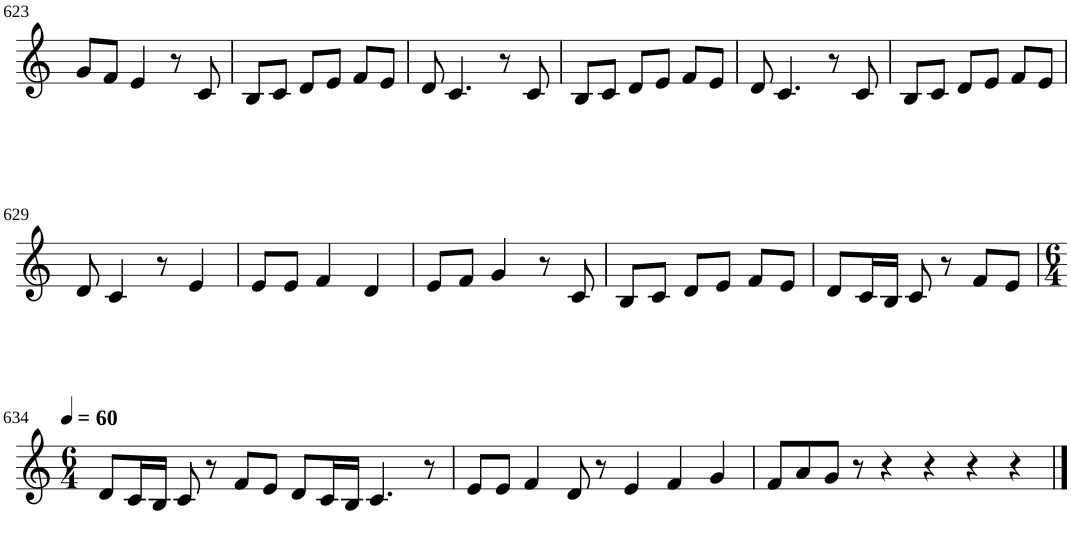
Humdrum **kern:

**kern
*part1
*staff1
*I"Violin
!!LO:PB:g=z
*clefG2
*k[]
*M3/4
=623
8g/L
8f/J
4e/
8r
8c/
=624
8B/L
8c/J
8d/L
8e/J
8f/L
8e/J
=625
8d/
4.c/
8r
8c/
=626
8B/L
8c/J
8d/L
8e/J
8f/L
8e/J
=627
8d/
4.c/
8r
8c/
=628
8B/L
8c/J
8d/L
8e/J
8f/L
8e/J
!!LO:LB:g=z
=629
8d/
4c/
8r
4e/
=630
8e/L
8e/J
4f/
4d/
=631
8e/L
8f/J
4g/
8r
8c/
=632
8B/L
8c/J
8d/L
8e/J
8f/L
8e/J
=633
8d/L
16c/L
16B/JJ
8c/
8r
8f/L
8e/J
!!LO:LB:g=z
=634
*M6/4
*MM60
8d/L
16c/L
16B/JJ
8c/
8r
8f/L
8e/J
8d/L
16c/L
16B/JJ
4.c/
8r
=635
8e/L
8e/J
4f/
8d/
8r
4e/
4f/
4g/
=636
8f/L
8a/
8g/J
8r
4r
4r
4r
4r
==
*-
